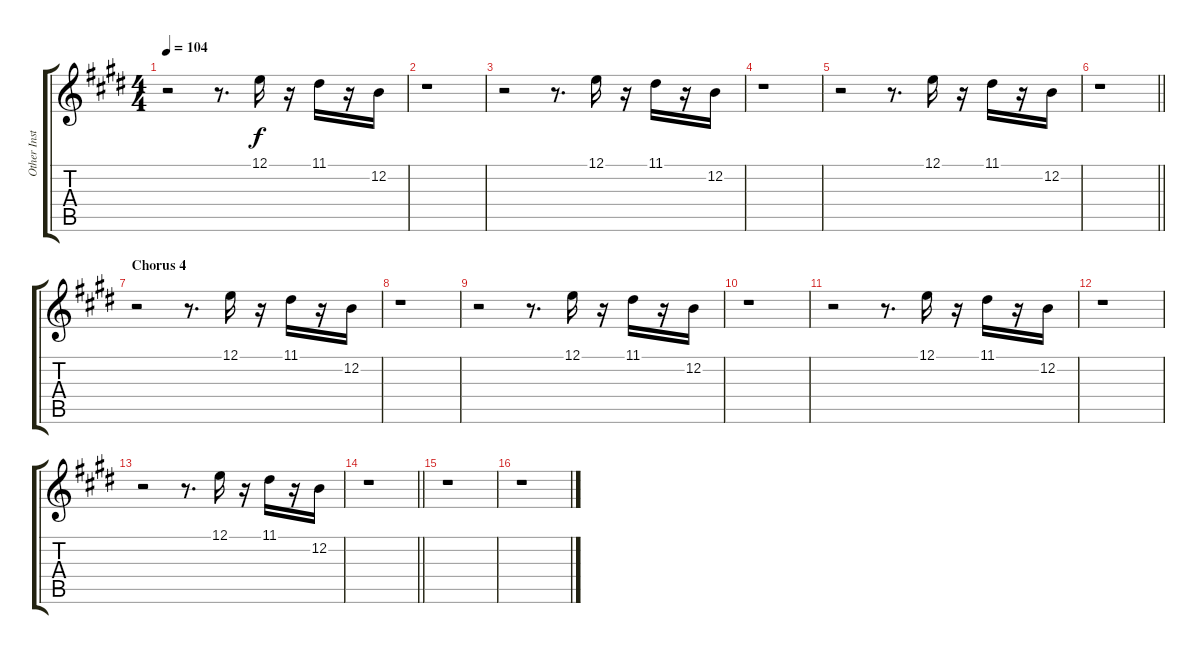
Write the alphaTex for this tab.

\track ("Other Inst." "Other Inst") {instrument electricpiano1}
\staff {score tabs}
\tuning (E4 B3 G3 D3 A2 E2) {hide}
\ts (4 4)
\tempo 104
\clef g2
\ks e
r.2{dy f} r.8{d} 12.1.16 r.16 11.1.16 r.16 12.2.16 |
r.1 |
r.2 r.8{d} 12.1.16 r.16 11.1.16 r.16 12.2.16 |
r.1 |
r.2 r.8{d} 12.1.16 r.16 11.1.16 r.16 12.2.16 |
\barLineRight lightlight
r.1 |
\section ("" "Chorus 4")
r.2 r.8{d} 12.1.16 r.16 11.1.16 r.16 12.2.16 |
r.1 |
r.2 r.8{d} 12.1.16 r.16 11.1.16 r.16 12.2.16 |
r.1 |
r.2 r.8{d} 12.1.16 r.16 11.1.16 r.16 12.2.16 |
r.1 |
r.2 r.8{d} 12.1.16 r.16 11.1.16 r.16 12.2.16 |
\barLineRight lightlight
r.1 |
r.1 |
r.1
